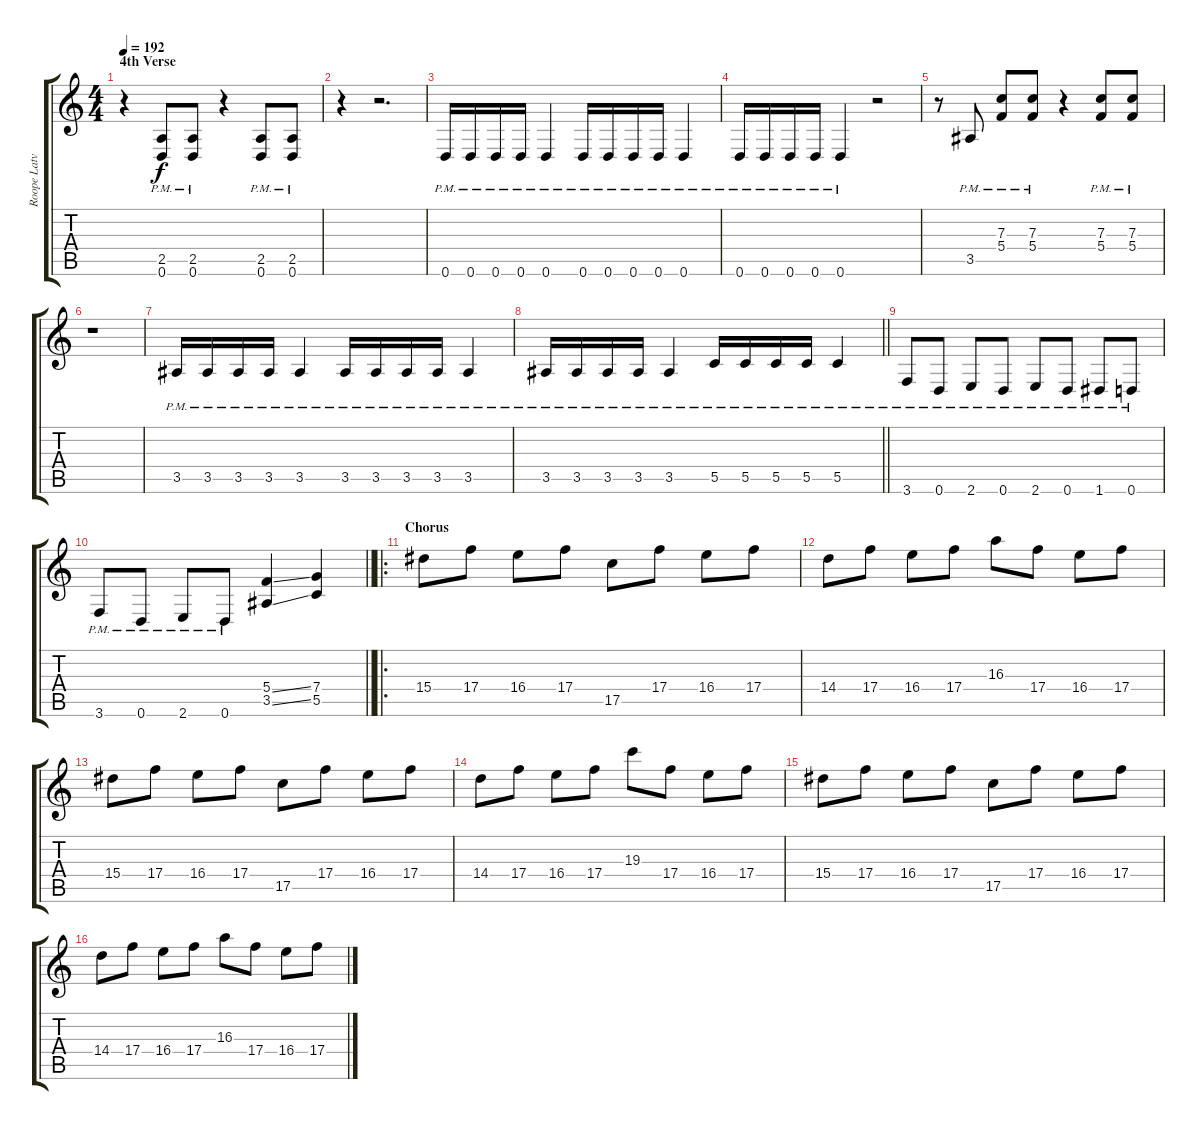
\track ("Roope Latvala" "Roope Latv") {instrument distortionguitar}
\staff {score tabs}
\tuning (D4 A3 F3 C3 G2 D2) {hide}
\ts (4 4)
\section ("" "4th Verse")
\tempo 192
\clef g2
\ks c
r.4{dy f} (2.5{pm} 0.6{pm}).8 (2.5{pm} 0.6{pm}).8 r.4 (2.5{pm} 0.6{pm}).8 (2.5{pm} 0.6{pm}).8 |
r.4 r.2{d} |
0.6{pm}.16 0.6{pm}.16 0.6{pm}.16 0.6{pm}.16 0.6{pm}.4 0.6{pm}.16 0.6{pm}.16 0.6{pm}.16 0.6{pm}.16 0.6{pm}.4 |
0.6{pm}.16 0.6{pm}.16 0.6{pm}.16 0.6{pm}.16 0.6{pm}.4 r.2 |
r.8 3.5{pm}.8 (7.3{pm} 5.4{pm}).8 (7.3{pm} 5.4{pm}).8 r.4 (7.3{pm} 5.4{pm}).8 (7.3{pm} 5.4{pm}).8 |
r.1 |
3.5{pm}.16 3.5{pm}.16 3.5{pm}.16 3.5{pm}.16 3.5{pm}.4 3.5{pm}.16 3.5{pm}.16 3.5{pm}.16 3.5{pm}.16 3.5{pm}.4 |
\barLineRight lightlight
3.5{pm}.16 3.5{pm}.16 3.5{pm}.16 3.5{pm}.16 3.5{pm}.4 5.5{pm}.16 5.5{pm}.16 5.5{pm}.16 5.5{pm}.16 5.5{pm}.4 |
3.6{pm}.8 0.6{pm}.8 2.6{pm}.8 0.6{pm}.8 2.6{pm}.8 0.6{pm}.8 1.6{pm}.8 0.6{pm}.8 |
\barLineRight lightlight
3.6{pm}.8 0.6{pm}.8 2.6{pm}.8 0.6{pm}.8 (5.4{ss} 3.5{ss}).4 (7.4 5.5).4 |
\ro
\section ("" "Chorus")
15.4.8 17.4.8 16.4.8 17.4.8 17.5.8 17.4.8 16.4.8 17.4.8 |
14.4.8 17.4.8 16.4.8 17.4.8 16.3.8 17.4.8 16.4.8 17.4.8 |
15.4.8 17.4.8 16.4.8 17.4.8 17.5.8 17.4.8 16.4.8 17.4.8 |
14.4.8 17.4.8 16.4.8 17.4.8 19.3.8 17.4.8 16.4.8 17.4.8 |
15.4.8 17.4.8 16.4.8 17.4.8 17.5.8 17.4.8 16.4.8 17.4.8 |
14.4.8 17.4.8 16.4.8 17.4.8 16.3.8 17.4.8 16.4.8 17.4.8
